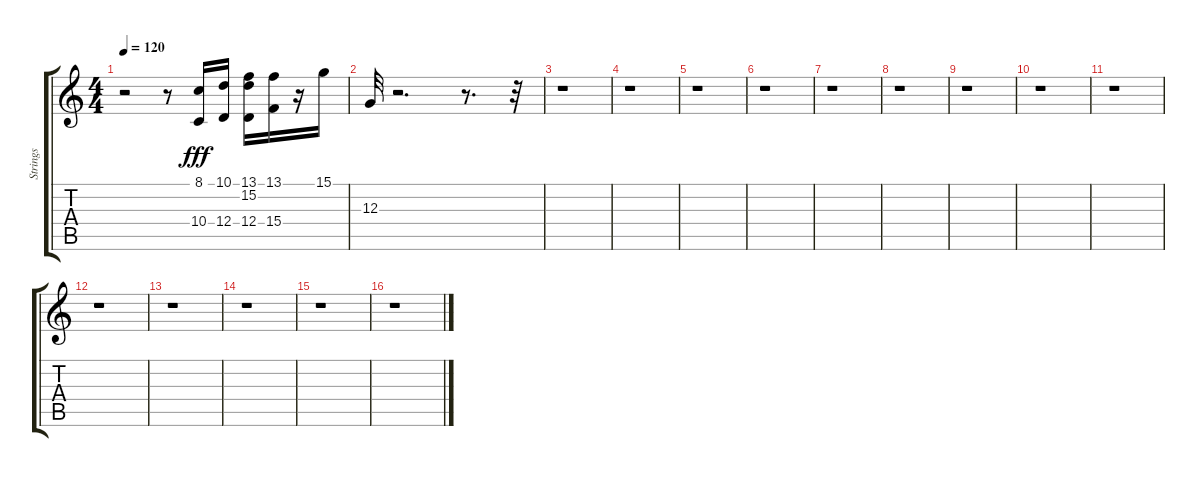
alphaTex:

\track ("Strings" "Strings") {instrument synthstrings1}
\staff {score tabs}
\tuning (E4 B3 G3 D3 A2 E2) {hide}
\ts (4 4)
\tempo 120
\clef g2
\ks c
r.2{dy fff} r.8 (8.1 10.4).16 (10.1 12.4).16 (13.1 15.2 12.4).16 (13.1 15.4).16 r.16 15.1.16 |
12.3.32 r.2{d} r.8{d} r.32 |
r.1 |
r.1 |
r.1 |
r.1 |
r.1 |
r.1 |
r.1 |
r.1 |
r.1 |
r.1 |
r.1 |
r.1 |
r.1 |
r.1
